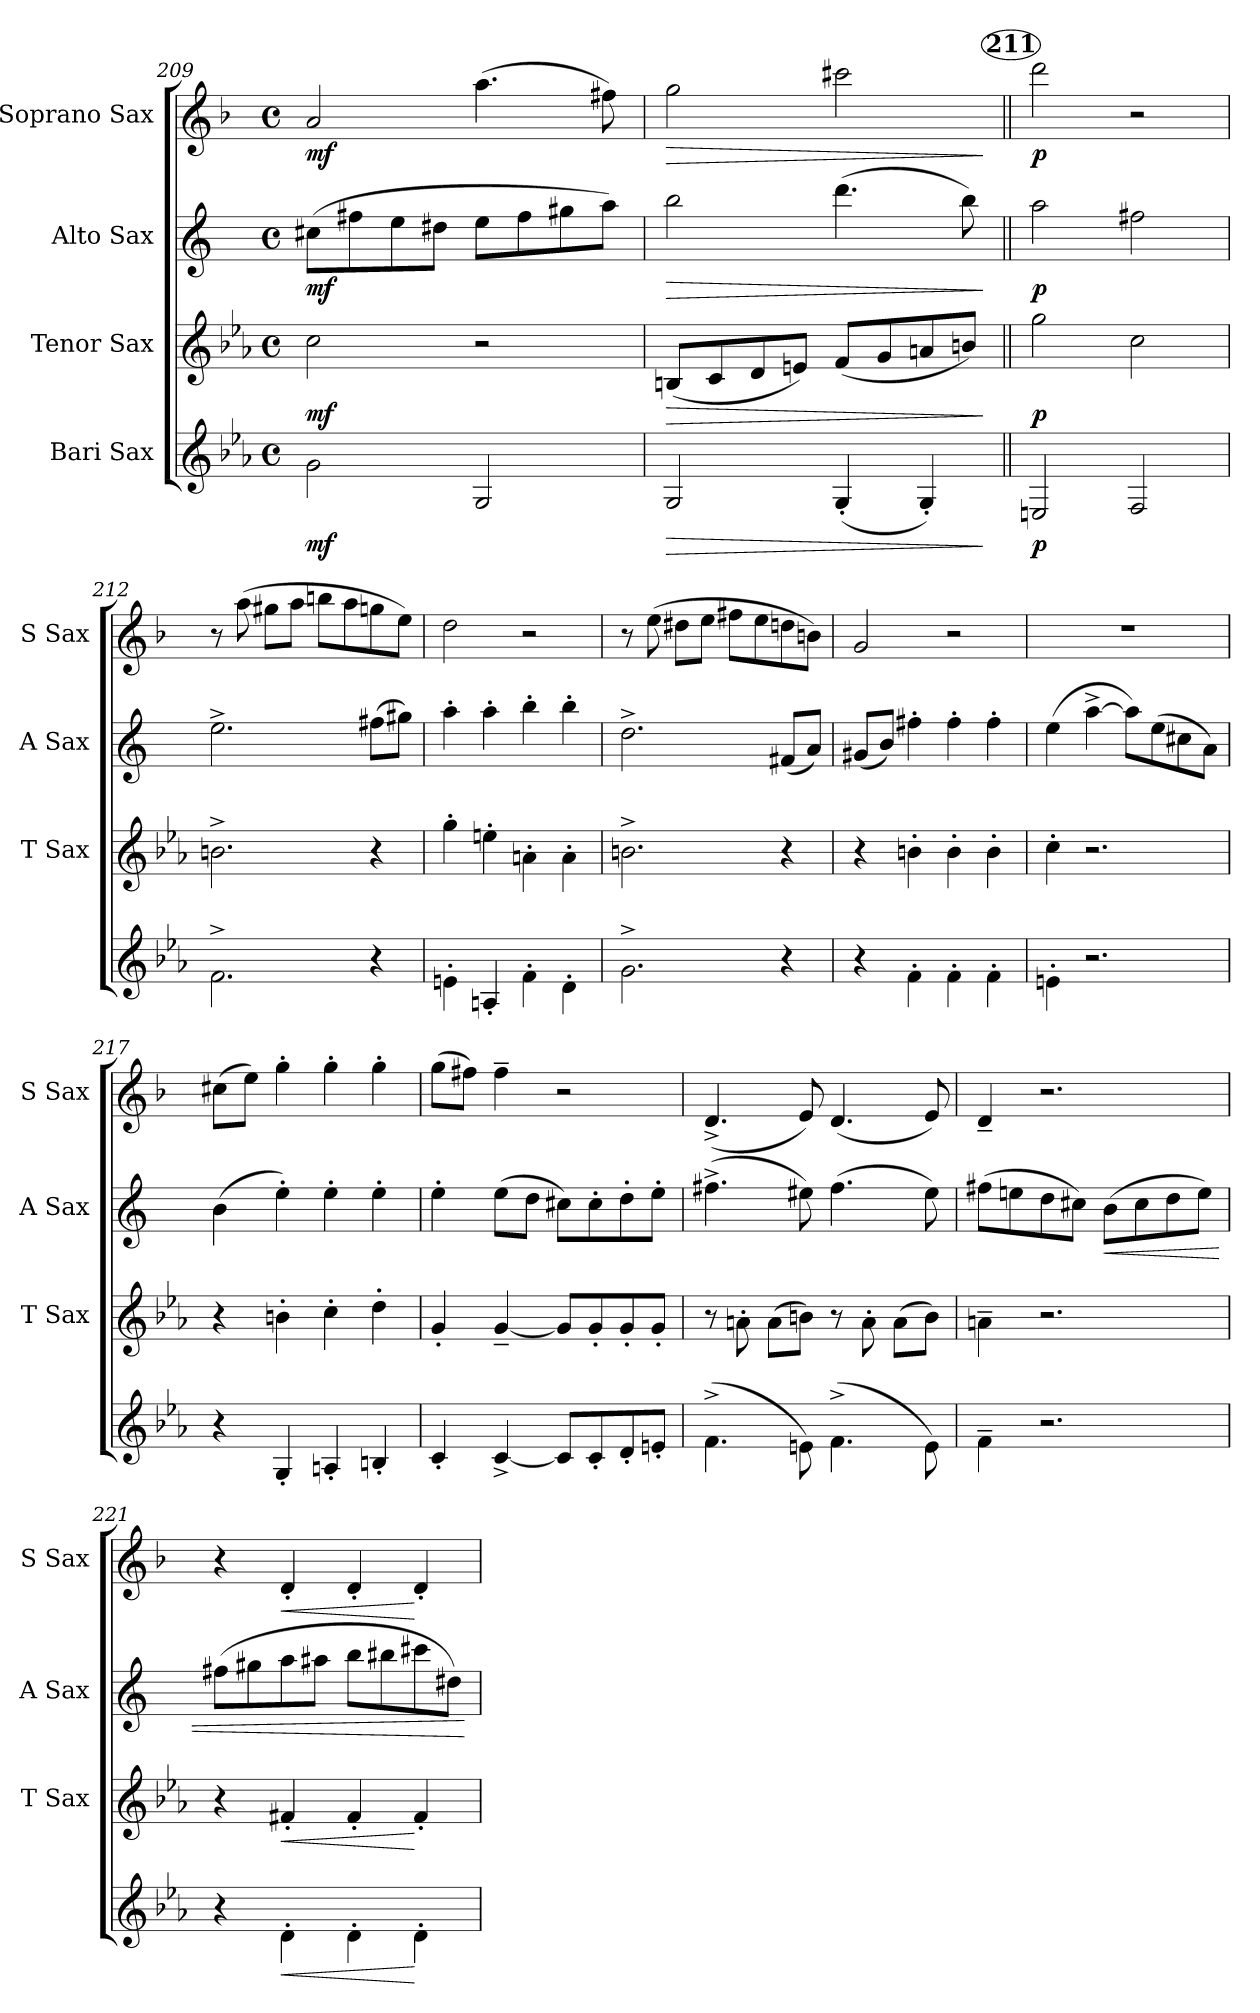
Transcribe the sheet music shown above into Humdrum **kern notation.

**kern	**dynam	**kern	**dynam	**kern	**dynam	**kern	**dynam
*part4	*part4	*part3	*part3	*part2	*part2	*part1	*part1
*staff4	*staff4	*staff3	*staff3	*staff2	*staff2	*staff1	*staff1
*I"Bari Sax	*	*I"Tenor Sax	*	*I"Alto Sax	*	*I"Soprano Sax	*
*	*	*I'T Sax	*	*I'A Sax	*	*I'S Sax	*
*clefG2	*	*clefG2	*	*clefG2	*	*clefG2	*
*ITrd12c21	*	*ITrd8c14	*	*ITrd5c9	*	*ITrd1c2	*
*k[b-e-a-]	*	*k[b-e-a-]	*	*k[b-e-a-]	*	*k[b-e-a-]	*
*E-:	*	*E-:	*	*E-:	*	*E-:	*
*M4/4	*	*M4/4	*	*M4/4	*	*M4/4	*
*met(c)	*	*met(c)	*	*met(c)	*	*met(c)	*
=209	=209	=209	=209	=209	=209	=209	=209
!	!LO:DY:b	!	!LO:DY:b	!	!LO:DY:b	!	!LO:DY:b
2G\	mf	2c\	mf	(>8en\L	mf	2g/	mf
.	.	.	.	8an\	.	.	.
.	.	.	.	8g\	.	.	.
.	.	.	.	8f#X\J	.	.	.
2GG/	.	2r	.	8g\L	.	(>4.gg\	.
.	.	.	.	8a\	.	.	.
.	.	.	.	8bn\	.	.	.
.	.	.	.	8cc\J)	.	8een\)	.
=210	=210	=210	=210	=210	=210	=210	=210
!	!LO:HP:b	!	!LO:HP:b	!	!LO:HP:b	!	!LO:HP:b
2GG/	>	(<8BBn/L	>	2dd\	>	2ff\	>
.	.	8C/	.	.	.	.	.
.	.	8D/	.	.	.	.	.
.	.	8En/J)	.	.	.	.	.
(<4GG'</	.	(<8F/L	.	(4.ff\	.	2bbn\	.
.	.	8G/	.	.	.	.	.
4GG'</)	.	8An/	.	.	.	.	.
.	.	8Bn/J)	.	8dd\)	.	.	.
.	]	.	]	.	]	.	]
!!LO:LB:g=z
!!LO:REH:place=s1:a:B:enc=circle:fs=10:t=211
=211||	=211||	=211||	=211||	=211||	=211||	=211||	=211||
!	!LO:DY:b	!	!LO:DY:b	!	!LO:DY:b	!	!LO:DY:b
2EEn/	p	2g\	p	2cc\	p	2ccc\	p
2FF/	.	2c\	.	2an\	.	2r	.
=212	=212	=212	=212	=212	=212	=212	=212
2.F^>\	.	2.Bn^>\	.	2.g^>\	.	8r	.
.	.	.	.	.	.	(>8gg\	.
.	.	.	.	.	.	8ff#X\L	.
.	.	.	.	.	.	8gg\J	.
.	.	.	.	.	.	8aan\L	.
.	.	.	.	.	.	8gg\	.
4r	.	4r	.	(>8an\L	.	8ffn\	.
.	.	.	.	8bn\J)	.	8dd\J)	.
=213	=213	=213	=213	=213	=213	=213	=213
4En'>\	.	4g'>\	.	4cc'>\	.	2cc\	.
4AAn'</	.	4en'>\	.	4cc'>\	.	.	.
4F'>\	.	4An'>\	.	4dd'>\	.	2r	.
4D'>\	.	4A'>\	.	4dd'>\	.	.	.
=214	=214	=214	=214	=214	=214	=214	=214
2.G^>\	.	2.Bn^>\	.	2.f^>\	.	8r	.
.	.	.	.	.	.	(>8dd\	.
.	.	.	.	.	.	8cc#X\L	.
.	.	.	.	.	.	8dd\J	.
.	.	.	.	.	.	8een\L	.
.	.	.	.	.	.	8dd\	.
4r	.	4r	.	(<8An/L	.	8ccn\	.
.	.	.	.	8c/J)	.	8an\J)	.
=215	=215	=215	=215	=215	=215	=215	=215
4r	.	4r	.	(<8Bn/L	.	2f/	.
.	.	.	.	8d/J)	.	.	.
4F'>\	.	4Bn'>\	.	4an'>\	.	.	.
4F'>\	.	4B'>\	.	4a'>\	.	2r	.
4F'>\	.	4B'>\	.	4a'>\	.	.	.
=216	=216	=216	=216	=216	=216	=216	=216
4En'>\	.	4c'>\	.	(>4g\	.	1r	.
2.r	.	2.r	.	[4cc^>\	.	.	.
.	.	.	.	8cc\L])	.	.	.
.	.	.	.	(>8g\	.	.	.
.	.	.	.	8en\	.	.	.
.	.	.	.	8c\J)	.	.	.
=217	=217	=217	=217	=217	=217	=217	=217
4r	.	4r	.	(>4d\	.	(>8bn\L	.
.	.	.	.	.	.	8dd\J)	.
4GG'</	.	4Bn'>\	.	4g'>\)	.	4ff'>\	.
4AAn'</	.	4c'>\	.	4g'>\	.	4ff'>\	.
4BBn'</	.	4d'>\	.	4g'>\	.	4ff'>\	.
=218	=218	=218	=218	=218	=218	=218	=218
4C'</	.	4G'</	.	4g'>\	.	(>8ff\L	.
.	.	.	.	.	.	8een\J)	.
[4C^</	.	[4G~</	.	(>8g\L	.	4ee~>\	.
.	.	.	.	8f\J	.	.	.
8C/L]	.	8G/L]	.	8en\L)	.	2r	.
8C'</	.	8G'</	.	8e'>\	.	.	.
8D'</	.	8G'</	.	8f'>\	.	.	.
8En'</J	.	8G'</J	.	8g'>\J	.	.	.
!!LO:PB:g=z
=219	=219	=219	=219	=219	=219	=219	=219
(>4.F^>\	.	8r	.	(>4.an^>\	.	(<4.c^</	.
.	.	8An'>\	.	.	.	.	.
.	.	(>8A\L	.	.	.	.	.
8En\)	.	8Bn\J)	.	8g#X\)	.	8d/)	.
(>4.F^>\	.	8r	.	(>4.a\	.	(<4.c/	.
.	.	8A'>\	.	.	.	.	.
.	.	(>8A\L	.	.	.	.	.
8E\)	.	8B\J)	.	8g#\)	.	8d/)	.
=220	=220	=220	=220	=220	=220	=220	=220
4F~>\	.	4An~>\	.	(>8an\L	.	4c~</	.
.	.	.	.	8gn\	.	.	.
2.r	.	2.r	.	8f\	.	2.r	.
.	.	.	.	8en\J)	.	.	.
!	!	!	!	!	!LO:HP:b	!	!
.	.	.	.	(>8d\L	<	.	.
.	.	.	.	8e\	.	.	.
.	.	.	.	8f\	.	.	.
.	.	.	.	8g\J)	.	.	.
=221	=221	=221	=221	=221	=221	=221	=221
4r	.	4r	.	(>8an\L	.	4r	.
.	.	.	.	8bn\	.	.	.
!	!LO:HP:b	!	!LO:HP:b	!	!	!	!LO:HP:b
4D'>\	<	4F#X'</	<	8cc\	.	4c'</	<
.	.	.	.	8cc#X\J	.	.	.
4D'>\	.	4F#'</	.	8dd\L	.	4c'</	.
.	.	.	.	8dd#X\	.	.	.
4D'>\	[	4F#'</	[	8een\	.	4c'</	[
.	.	.	.	8f#X\J)	.	.	.
.	.	.	.	.	[	.	.
=	=	=	=	=	=	=	=
*-	*-	*-	*-	*-	*-	*-	*-
